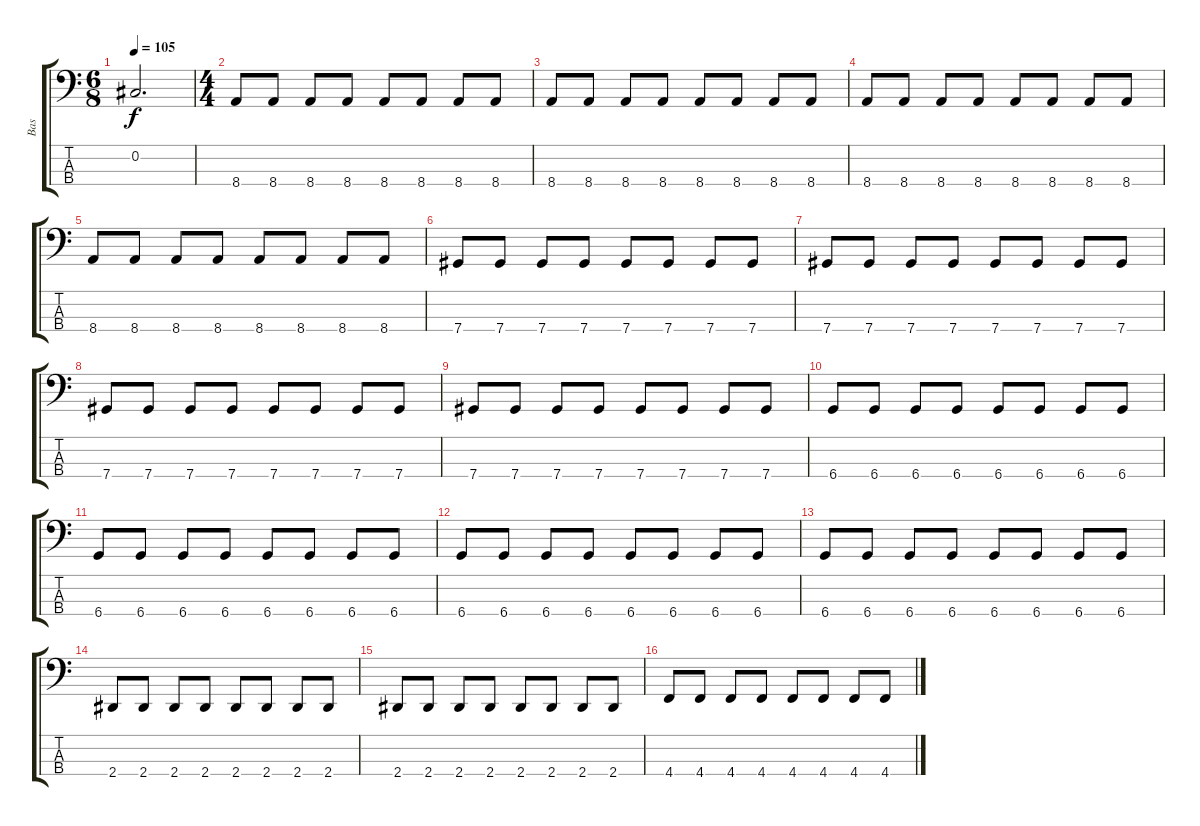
\track ("Bas" "Bas") {instrument electricbassfinger}
\staff {score tabs}
\tuning (Gb2 Db2 Ab1 Db1) {hide}
\ts (6 8)
\tempo 105
\clef f4
\ks c
0.2{t}.2{d dy f} |
\ts (4 4)
8.4.8 8.4.8 8.4.8 8.4.8 8.4.8 8.4.8 8.4.8 8.4.8 |
8.4.8 8.4.8 8.4.8 8.4.8 8.4.8 8.4.8 8.4.8 8.4.8 |
8.4.8 8.4.8 8.4.8 8.4.8 8.4.8 8.4.8 8.4.8 8.4.8 |
8.4.8 8.4.8 8.4.8 8.4.8 8.4.8 8.4.8 8.4.8 8.4.8 |
7.4.8 7.4.8 7.4.8 7.4.8 7.4.8 7.4.8 7.4.8 7.4.8 |
7.4.8 7.4.8 7.4.8 7.4.8 7.4.8 7.4.8 7.4.8 7.4.8 |
7.4.8 7.4.8 7.4.8 7.4.8 7.4.8 7.4.8 7.4.8 7.4.8 |
7.4.8 7.4.8 7.4.8 7.4.8 7.4.8 7.4.8 7.4.8 7.4.8 |
6.4.8 6.4.8 6.4.8 6.4.8 6.4.8 6.4.8 6.4.8 6.4.8 |
6.4.8 6.4.8 6.4.8 6.4.8 6.4.8 6.4.8 6.4.8 6.4.8 |
6.4.8 6.4.8 6.4.8 6.4.8 6.4.8 6.4.8 6.4.8 6.4.8 |
6.4.8 6.4.8 6.4.8 6.4.8 6.4.8 6.4.8 6.4.8 6.4.8 |
2.4.8 2.4.8 2.4.8 2.4.8 2.4.8 2.4.8 2.4.8 2.4.8 |
2.4.8 2.4.8 2.4.8 2.4.8 2.4.8 2.4.8 2.4.8 2.4.8 |
4.4.8 4.4.8 4.4.8 4.4.8 4.4.8 4.4.8 4.4.8 4.4.8
